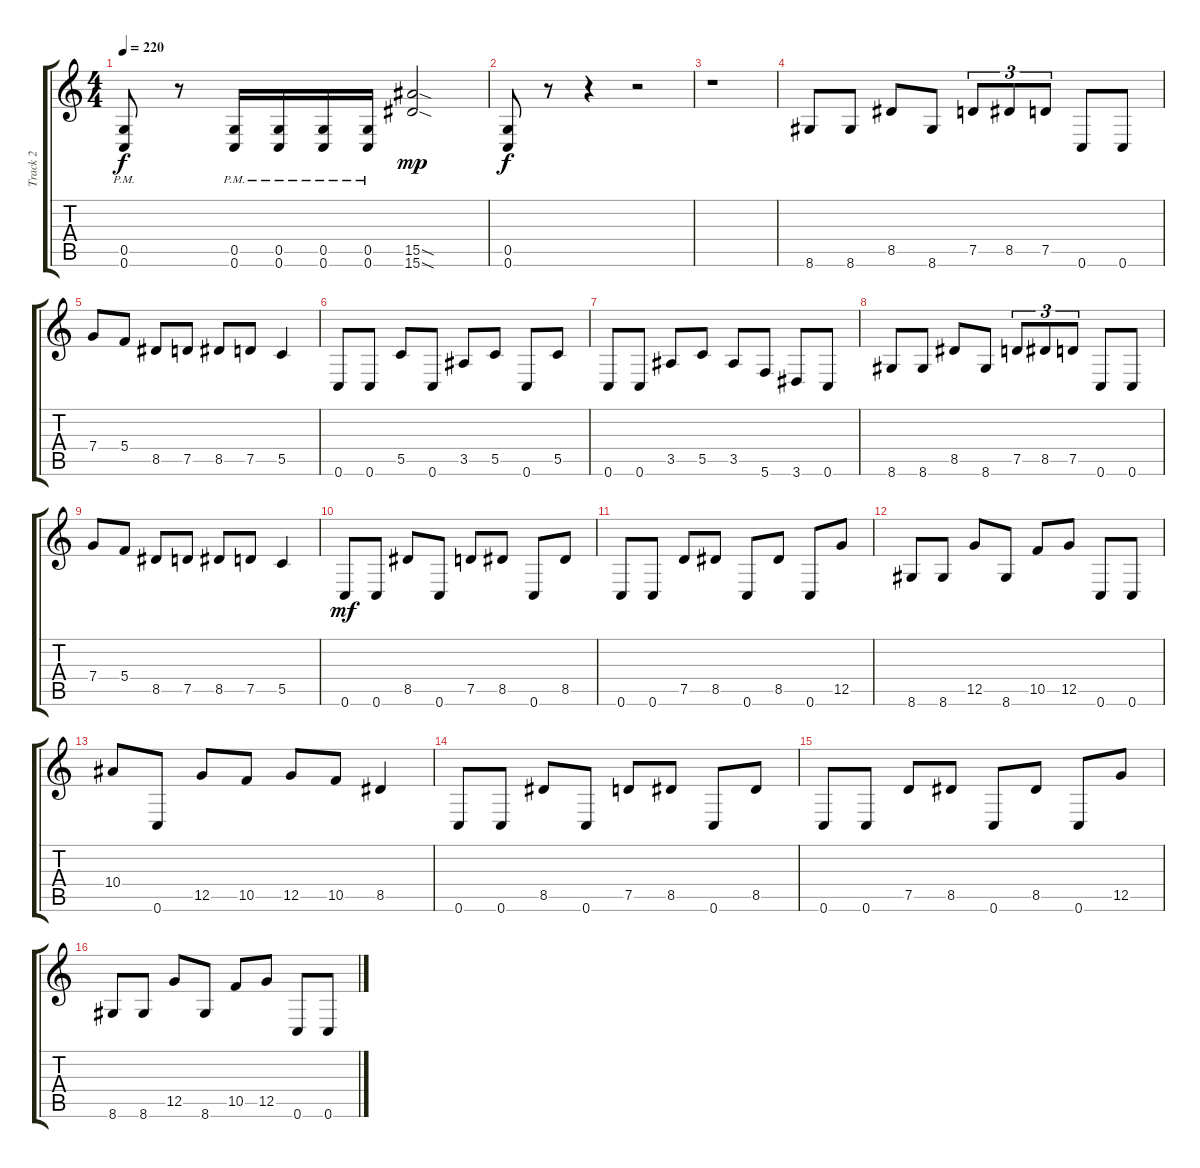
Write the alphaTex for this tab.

\track ("Track 2" "Track 2") {instrument distortionguitar}
\staff {score tabs}
\tuning (D4 A3 F3 C3 G2 C2) {hide}
\ts (4 4)
\tempo 220
\clef g2
\ks c
(0.5{pm} 0.6{pm}).8{dy f} r.8 (0.5{pm} 0.6{pm}).16 (0.5{pm} 0.6{pm}).16 (0.5{pm} 0.6{pm}).16 (0.5{pm} 0.6{pm}).16 (15.5{sod} 15.6{sod}).2{dy mp} |
(0.5 0.6).8{dy f} r.8 r.4 r.2 |
r.1 |
8.6.8 8.6.8 8.5.8 8.6.8 7.5.8{tu (3 2)} 8.5.8{tu (3 2)} 7.5.8{tu (3 2)} 0.6.8 0.6.8 |
7.4.8 5.4.8 8.5.8 7.5.8 8.5.8 7.5.8 5.5.4 |
0.6.8 0.6.8 5.5.8 0.6.8 3.5.8 5.5.8 0.6.8 5.5.8 |
0.6.8 0.6.8 3.5.8 5.5.8 3.5.8 5.6.8 3.6.8 0.6.8 |
8.6.8 8.6.8 8.5.8 8.6.8 7.5.8{tu (3 2)} 8.5.8{tu (3 2)} 7.5.8{tu (3 2)} 0.6.8 0.6.8 |
7.4.8 5.4.8 8.5.8 7.5.8 8.5.8 7.5.8 5.5.4 |
0.6.8{dy mf} 0.6.8 8.5.8 0.6.8 7.5.8 8.5.8 0.6.8 8.5.8 |
0.6.8 0.6.8 7.5.8 8.5.8 0.6.8 8.5.8 0.6.8 12.5.8 |
8.6.8 8.6.8 12.5.8 8.6.8 10.5.8 12.5.8 0.6.8 0.6.8 |
10.4.8 0.6.8 12.5.8 10.5.8 12.5.8 10.5.8 8.5.4 |
0.6.8 0.6.8 8.5.8 0.6.8 7.5.8 8.5.8 0.6.8 8.5.8 |
0.6.8 0.6.8 7.5.8 8.5.8 0.6.8 8.5.8 0.6.8 12.5.8 |
8.6.8 8.6.8 12.5.8 8.6.8 10.5.8 12.5.8 0.6.8 0.6.8
